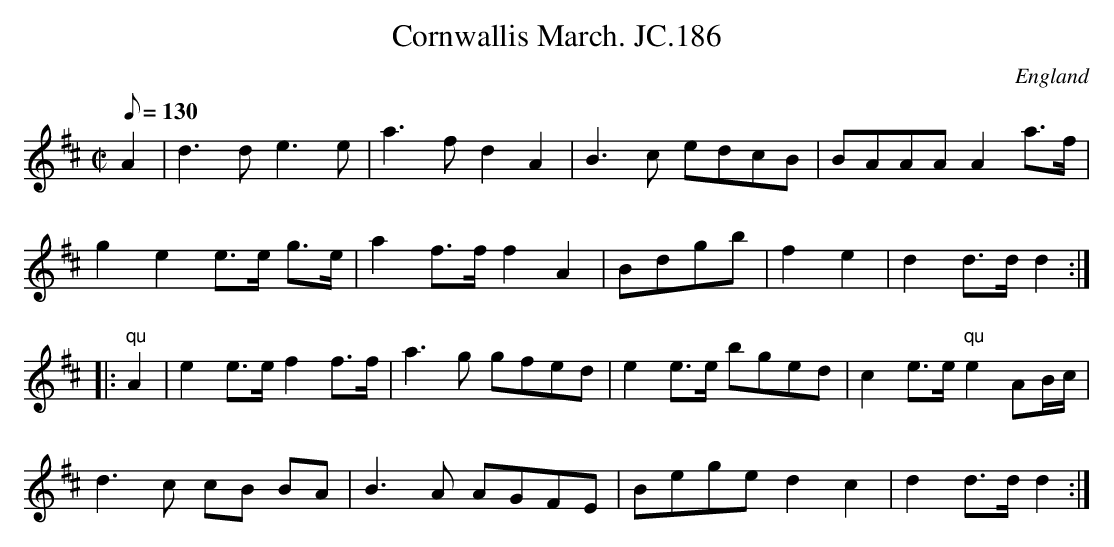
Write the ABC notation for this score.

X:1
T:Cornwallis March. JC.186
M:C|
L:1/8
Q:130
O:England
K:D
A2|d3de3e|a3fd2A2|B3c edcB|BAAAA2a>f|!
g2e2e>e g>e|a2f>ff2A2|Bdgb|f2e2|d2d>dd2:|!
|:"qu"A2|e2e>ef2f>f|a3g gfed|e2e>e bged|c2e>e"qu"e2AB/c/|!
d3c cB BA|B3A AGFE|Bege d2c2|d2d>dd2:|]
